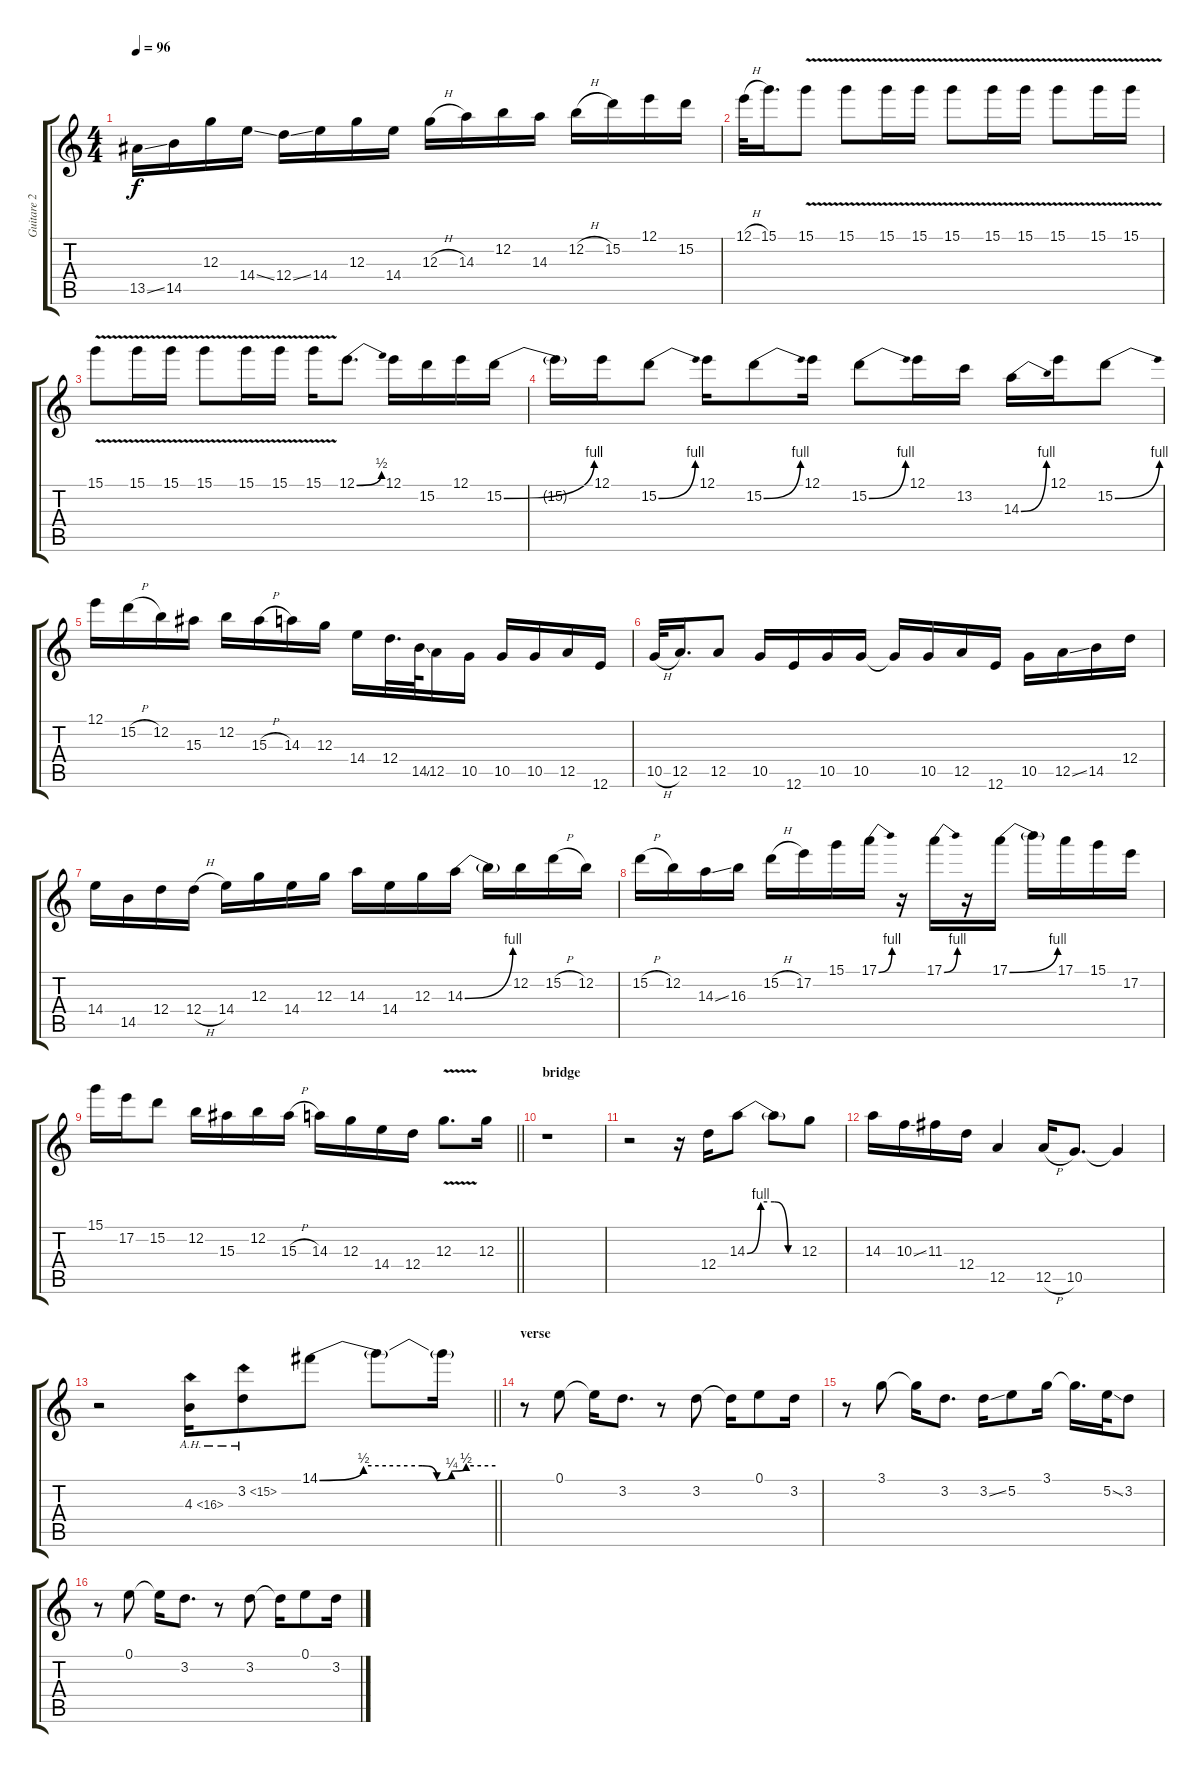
\track ("Guitare 2" "Guitare 2") {instrument overdrivenguitar}
\staff {score tabs}
\tuning (E4 B3 G3 D3 A2 E2) {hide}
\ts (4 4)
\tempo 96
\clef g2
\ks c
13.5{ss}.16{dy f} 14.5.16 12.3.16 14.4{ss}.16 12.4{ss}.16 14.4.16 12.3.16 14.4.16 12.3{h}.16 14.3.16 12.2.16 14.3.16 12.2{h}.16 15.2.16 12.1.16 15.2.16 |
12.1{h}.32 15.1.16{d} 15.1{v}.8 15.1{v}.8 15.1{v}.16 15.1{v}.16 15.1{v}.8 15.1{v}.16 15.1{v}.16 15.1{v}.8 15.1{v}.16 15.1{v}.16 |
15.1{v}.8 15.1{v}.16 15.1{v}.16 15.1{v}.8 15.1{v}.16 15.1{v}.16 15.1{v}.16 12.1{be (bend 0 0 60 2)}.8{d} 12.1.16 15.2.16 12.1.16 15.2{be (bend 0 0 60 4)}.16 |
15.2{t}.16 12.1.16 15.2{be (bend 0 0 60 4)}.8 12.1.16 15.2{be (bend 0 0 60 4)}.8 12.1.16 15.2{be (bend 0 0 60 4)}.8 12.1.16 13.2.16 14.3{be (bend 0 0 60 4)}.16 12.1.16 15.2{be (bend 0 0 60 4)}.8 |
12.1.16 15.2{h}.16 12.2.16 15.3.16 12.2.16 15.3{h}.16 14.3.16 12.3.16 14.4.16 12.4.32{d} 14.5{ss}.64 12.5.16 10.5.16 10.5.16 10.5.16 12.5.16 12.6.16 |
10.5{h}.32 12.5.16{d} 12.5.8 10.5.16 12.6.16 10.5.16 10.5.16 10.5{t}.16 10.5.16 12.5.16 12.6.16 10.5.16 12.5{ss}.16 14.5.16 12.4.16 |
14.4.16 14.5.16 12.4.16 12.4{h}.16 14.4.16 12.3.16 14.4.16 12.3.16 14.3.16 14.4.16 12.3.16 14.3{be (bend 0 0 60 4)}.16 14.3{t}.16 12.2.16 15.2{h}.16 12.2.16 |
15.2{h}.16 12.2.16 14.3{ss}.16 16.3.16 15.2{h}.16 17.2.16 15.1.16 17.1{be (bend 0 0 60 4)}.16 r.16 17.1{be (bend 0 0 60 4)}.16 r.16 17.1{be (bend 0 0 60 4)}.16 17.1{t}.16 17.1.16 15.1.16 17.2.16 |
\barLineRight lightlight
15.1.16 17.2.16 15.2.8 12.2.16 15.3.16 12.2.16 15.3{h}.16 14.3.16 12.3.16 14.4.16 12.4.16 12.3{v}.8{d} 12.3.16 |
\section ("" "bridge")
r.1 |
r.2 r.16 12.4.16 14.3{be (custom 0 0 15 4 30 4 45 0 60 0)}.8 14.3{t}.8 12.3.8 |
14.3.16 10.3{ss}.16 11.3.16 12.4.16 12.5.4 12.5{h}.16 10.5.8{d} 10.5{t}.4 |
\barLineRight lightlight
r.2 4.3{ah 12}.16 3.2{ah 12}.8 14.1{be (custom 0 0 15 2 30 2 35 2 40 0 45 1 50 2 60 2)}.8 14.1{t}.8 14.1{t}.16 |
\section ("" "verse")
r.8 0.1.8 0.1{t}.16 3.2.8{d} r.8 3.2.8 3.2{t}.16 0.1.8 3.2.16 |
r.8 3.1.8 3.1{t}.16 3.2.8{d} 3.2{ss}.16 5.2.8 3.1.16 3.1{t}.16{d} 5.2{ss}.32 3.2.8 |
r.8 0.1.8 0.1{t}.16 3.2.8{d} r.8 3.2.8 3.2{t}.16 0.1.8 3.2.16
